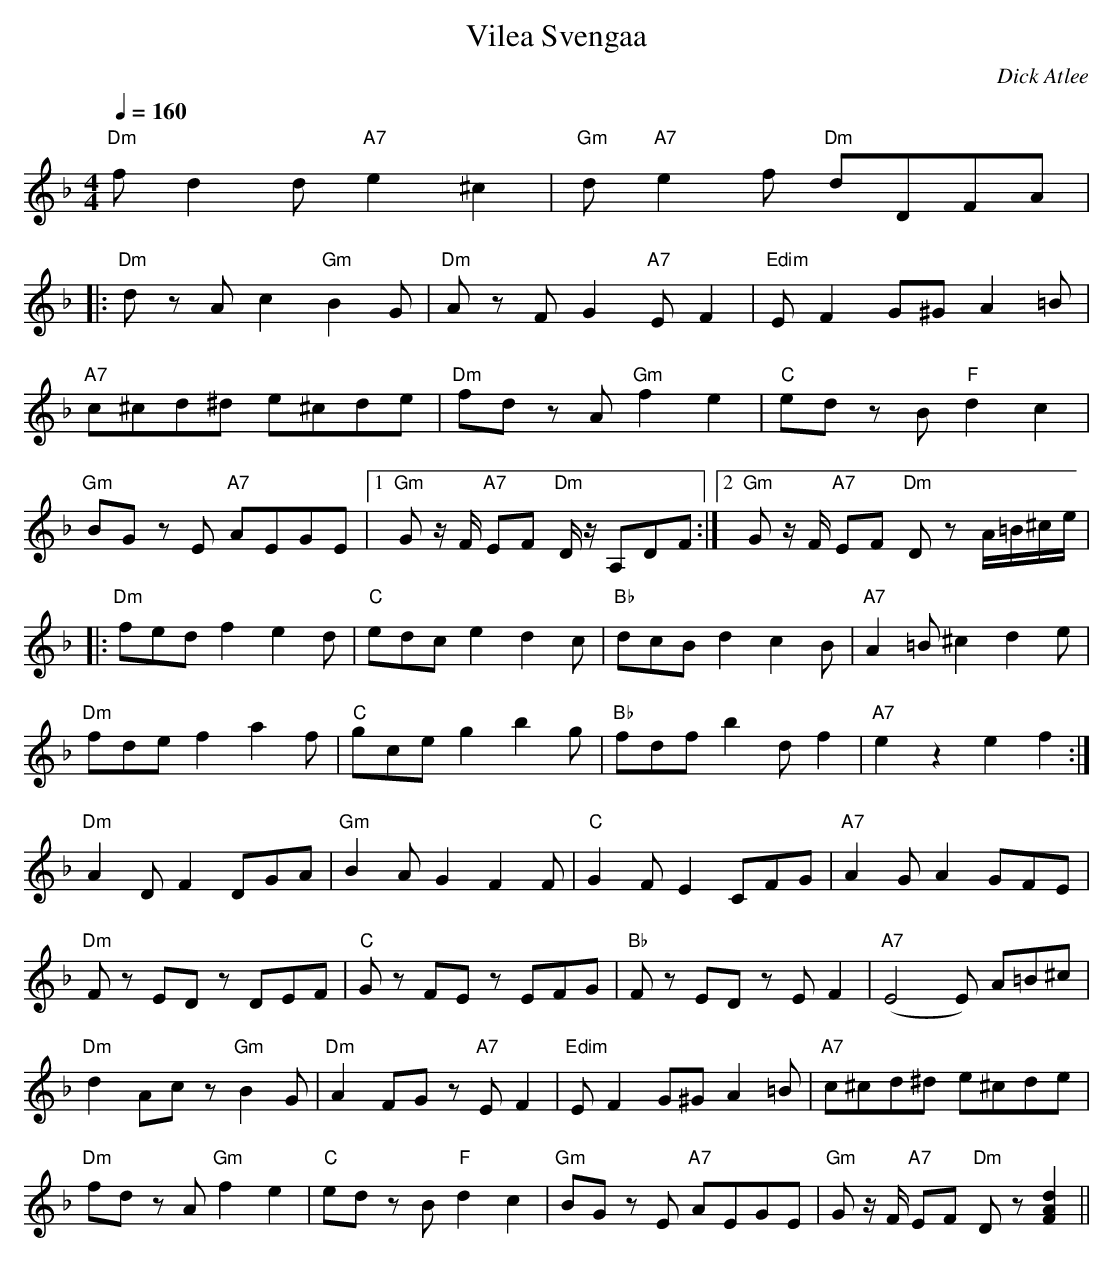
X:1
T:Vilea Svengaa
M:4/4
L:1/8
Q:1/4=160
C:Dick Atlee
K:Dm
"Dm" f d2 d "A7" e2 ^c2 | "Gm" d "A7" e2 f "Dm" dDFA | !
|: "Dm" d z A c2 "Gm" B2 G | "Dm" A z F G2 "A7" E F2 | "Edim" E F2 G^G A2 =B |!
"A7" c^cd^d e^cde | "Dm" fd z A "Gm" f2 e2 | "C" ed z B "F" d2 c2 | !
"Gm" BG z E "A7" AEGE |[1 "Gm" G z/2 F/2 "A7" EF "Dm" D/2 z/2A,DF :|
[2 "Gm" G z/2 F/2 "A7" EF "Dm" D z A/2=B/2^c/2e/2 | !
|: "Dm" fed f2 e2 d | "C" edc e2 d2 c |
"Bb" dcB d2 c2 B | "A7" A2 =B ^c2 d2 e | !
"Dm" fde f2 a2 f | "C" gce g2 b2 g |
"Bb" fdf b2 d f2 | "A7" e2  z2 e2 f2 :| !
"Dm" A2 D F2 DGA | "Gm" B2 A G2 F2 F |
"C" G2 F E2 CFG | "A7" A2 G A2 GFE | !
"Dm" F z ED z  DEF | "C" G z FE z EFG |
"Bb" F z ED z E F2 | "A7" (E4 E) A=B^c | !
"Dm" d2 Ac z "Gm" B2 G | "Dm" A2 FG z "A7" E F2 |
"Edim" E F2 G^G A2 =B | "A7" c^cd^d e^cde | !
"Dm" fd z A "Gm" f2 e2 | "C" ed z B "F" d2 c2 |
"Gm" BG z E "A7" AEGE |"Gm" G z/2 F/2 "A7" EF "Dm" D z [F2A2d2] ||
